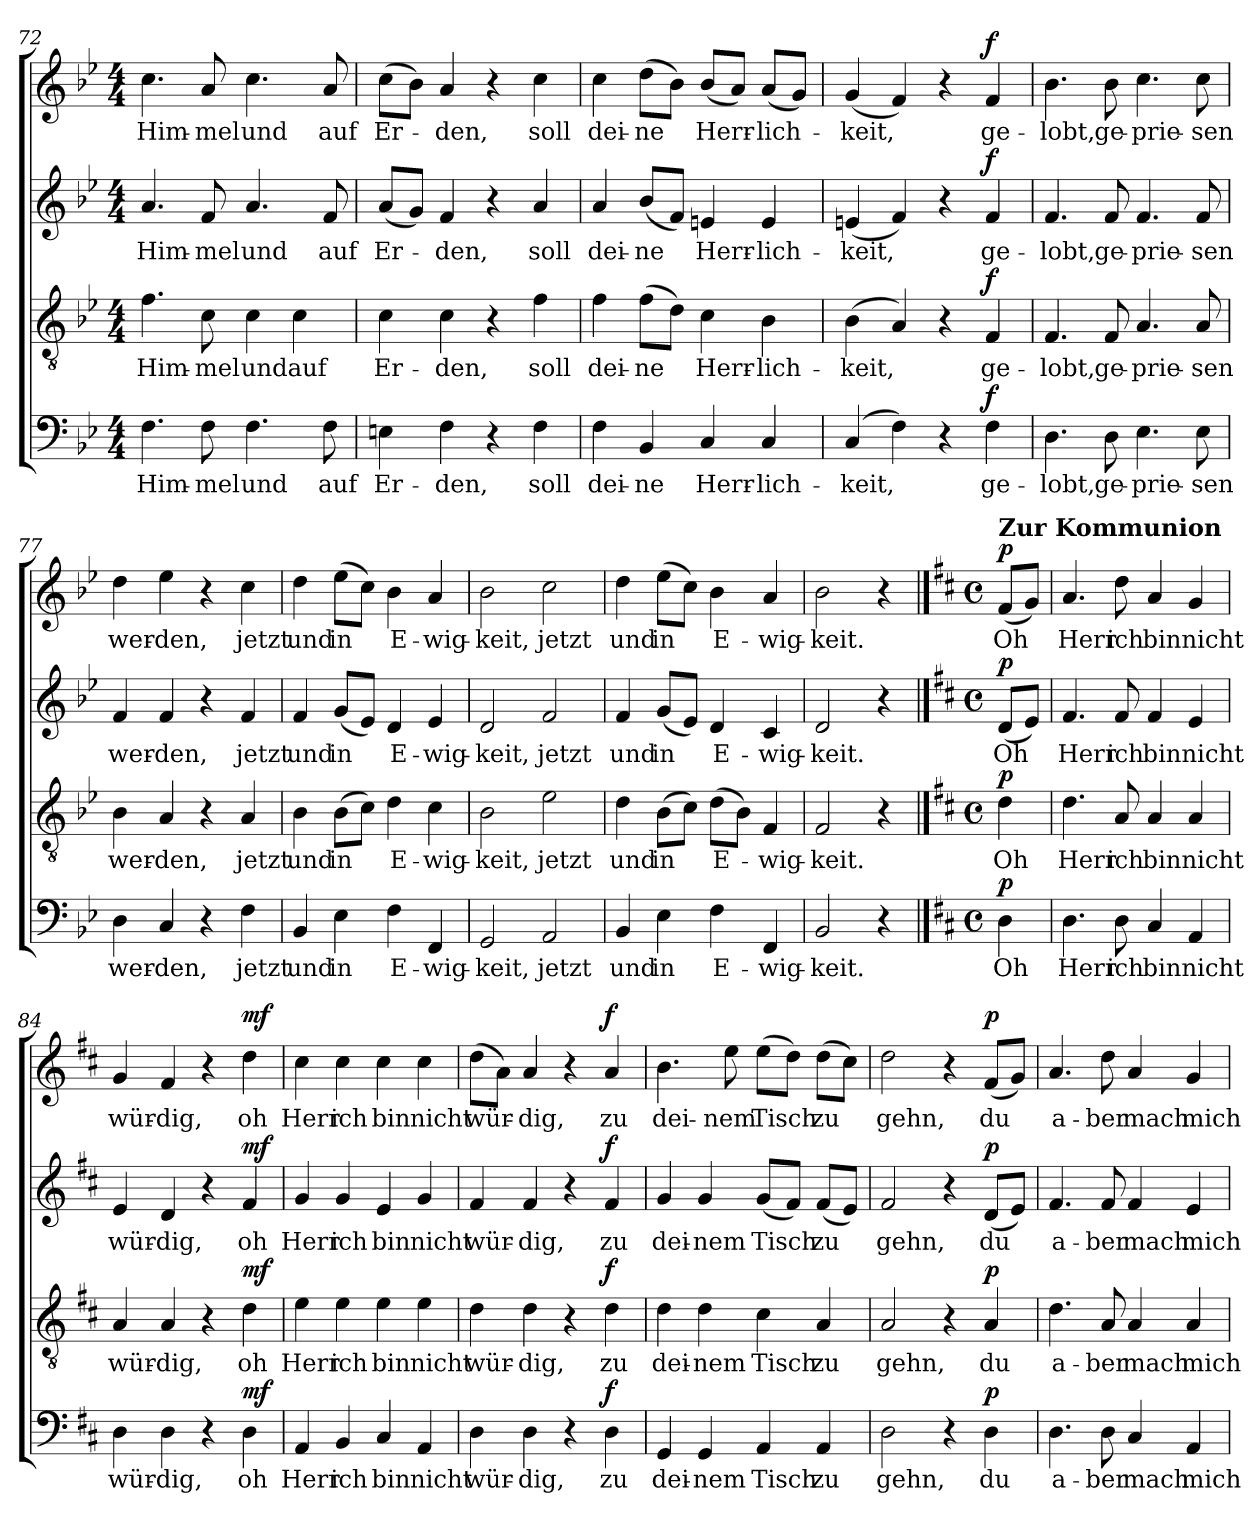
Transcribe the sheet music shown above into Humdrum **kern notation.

**kern	**text	**dynam	**kern	**text	**dynam	**kern	**text	**dynam	**kern	**text	**dynam
*part4	*part4	*part4	*part3	*part3	*part3	*part2	*part2	*part2	*part1	*part1	*part1
*staff4	*staff4	*staff4	*staff3	*staff3	*staff3	*staff2	*staff2	*staff2	*staff1	*staff1	*staff1
*clefF4	*	*	*clefGv2	*	*	*clefG2	*	*	*clefG2	*	*
*k[b-e-]	*	*	*k[b-e-]	*	*	*k[b-e-]	*	*	*k[b-e-]	*	*
*B-:	*	*	*B-:	*	*	*B-:	*	*	*B-:	*	*
*M4/4	*	*	*M4/4	*	*	*M4/4	*	*	*M4/4	*	*
=72	=72	=72	=72	=72	=72	=72	=72	=72	=72	=72	=72
!	!LO:LY:b	!	!	!LO:LY:b	!	!	!LO:LY:b	!	!	!LO:LY:b	!
4.F\	Him-	.	4.f\	Him-	.	4.a/	Him-	.	4.cc\	Him-	.
!	!LO:LY:b	!	!	!LO:LY:b	!	!	!LO:LY:b	!	!	!LO:LY:b	!
8F\	-mel	.	8c\	-mel	.	8f/	-mel	.	8a/	-mel	.
!	!LO:LY:b	!	!	!LO:LY:b	!	!	!LO:LY:b	!	!	!LO:LY:b	!
4.F\	und	.	4c\	und	.	4.a/	und	.	4.cc\	und	.
!	!	!	!	!LO:LY:b	!	!	!	!	!	!	!
.	.	.	4c\	auf	.	.	.	.	.	.	.
!	!LO:LY:b	!	!	!	!	!	!LO:LY:b	!	!	!LO:LY:b	!
8F\	auf	.	.	.	.	8f/	auf	.	8a/	auf	.
!!LO:PB:g=z
=73	=73	=73	=73	=73	=73	=73	=73	=73	=73	=73	=73
!	!LO:LY:b	!	!	!LO:LY:b	!	!	!LO:LY:b	!	!	!LO:LY:b	!
4En\	Er-	.	4c\	Er-	.	(<8a/L	Er-	.	(>8cc\L	Er-	.
.	.	.	.	.	.	8g/J)	.	.	8b-\J)	.	.
!	!LO:LY:b	!	!	!LO:LY:b	!	!	!LO:LY:b	!	!	!LO:LY:b	!
4F\	-den,	.	4c\	-den,	.	4f/	-den,	.	4a/	-den,	.
4r	.	.	4r	.	.	4r	.	.	4r	.	.
!	!LO:LY:b	!	!	!LO:LY:b	!	!	!LO:LY:b	!	!	!LO:LY:b	!
4F\	soll	.	4f\	soll	.	4a/	soll	.	4cc\	soll	.
=74	=74	=74	=74	=74	=74	=74	=74	=74	=74	=74	=74
!	!LO:LY:b	!	!	!LO:LY:b	!	!	!LO:LY:b	!	!	!LO:LY:b	!
4F\	dei-	.	4f\	dei-	.	4a/	dei-	.	4cc\	dei-	.
!	!LO:LY:b	!	!	!LO:LY:b	!	!	!LO:LY:b	!	!	!LO:LY:b	!
4BB-/	-ne	.	(>8f\L	-ne	.	(<8b-/L	-ne	.	(>8dd\L	-ne	.
.	.	.	8d\J)	.	.	8f/J)	.	.	8b-\J)	.	.
!	!LO:LY:b	!	!	!LO:LY:b	!	!	!LO:LY:b	!	!	!LO:LY:b	!
4C/	Herr-	.	4c\	Herr-	.	4en/	Herr-	.	(<8b-/L	Herr-	.
.	.	.	.	.	.	.	.	.	8a/J)	.	.
!	!LO:LY:b	!	!	!LO:LY:b	!	!	!LO:LY:b	!	!	!LO:LY:b	!
4C/	-lich-	.	4B-\	-lich-	.	4e/	-lich-	.	(<8a/L	-lich-	.
.	.	.	.	.	.	.	.	.	8g/J)	.	.
=75	=75	=75	=75	=75	=75	=75	=75	=75	=75	=75	=75
!	!LO:LY:b	!	!	!LO:LY:b	!	!	!LO:LY:b	!	!	!LO:LY:b	!
(4C/	-keit,	.	(>4B-\	-keit,	.	(<4en/	-keit,	.	(<4g/	-keit,	.
4F\)	.	.	4A/)	.	.	4f/)	.	.	4f/)	.	.
4r	.	.	4r	.	.	4r	.	.	4r	.	.
!	!LO:LY:b	!LO:DY:a	!	!LO:LY:b	!LO:DY:a	!	!LO:LY:b	!LO:DY:a	!	!LO:LY:b	!LO:DY:a
4F\	ge-	f	4F/	ge-	f	4f/	ge-	f	4f/	ge-	f
=76	=76	=76	=76	=76	=76	=76	=76	=76	=76	=76	=76
!	!LO:LY:b	!	!	!LO:LY:b	!	!	!LO:LY:b	!	!	!LO:LY:b	!
4.D\	-lobt,	.	4.F/	-lobt,	.	4.f/	-lobt,	.	4.b-\	-lobt,	.
!	!LO:LY:b	!	!	!LO:LY:b	!	!	!LO:LY:b	!	!	!LO:LY:b	!
8D\	ge-	.	8F/	ge-	.	8f/	ge-	.	8b-\	ge-	.
!	!LO:LY:b	!	!	!LO:LY:b	!	!	!LO:LY:b	!	!	!LO:LY:b	!
4.E-\	-prie-	.	4.A/	-prie-	.	4.f/	-prie-	.	4.cc\	-prie-	.
!	!LO:LY:b	!	!	!LO:LY:b	!	!	!LO:LY:b	!	!	!LO:LY:b	!
8E-\	-sen	.	8A/	-sen	.	8f/	-sen	.	8cc\	-sen	.
!!LO:LB:g=z
=77	=77	=77	=77	=77	=77	=77	=77	=77	=77	=77	=77
!	!LO:LY:b	!	!	!LO:LY:b	!	!	!LO:LY:b	!	!	!LO:LY:b	!
4D\	wer-	.	4B-\	wer-	.	4f/	wer-	.	4dd\	wer-	.
!	!LO:LY:b	!	!	!LO:LY:b	!	!	!LO:LY:b	!	!	!LO:LY:b	!
4C/	-den,	.	4A/	-den,	.	4f/	-den,	.	4ee-\	-den,	.
4r	.	.	4r	.	.	4r	.	.	4r	.	.
!	!LO:LY:b	!	!	!LO:LY:b	!	!	!LO:LY:b	!	!	!LO:LY:b	!
4F\	jetzt	.	4A/	jetzt	.	4f/	jetzt	.	4cc\	jetzt	.
=78	=78	=78	=78	=78	=78	=78	=78	=78	=78	=78	=78
!	!LO:LY:b	!	!	!LO:LY:b	!	!	!LO:LY:b	!	!	!LO:LY:b	!
4BB-/	und	.	4B-\	und	.	4f/	und	.	4dd\	und	.
!	!LO:LY:b	!	!	!LO:LY:b	!	!	!LO:LY:b	!	!	!LO:LY:b	!
4E-\	in	.	(>8B-\L	in	.	(<8g/L	in	.	(>8ee-\L	in	.
.	.	.	8c\J)	.	.	8e-/J)	.	.	8cc\J)	.	.
!	!LO:LY:b	!	!	!LO:LY:b	!	!	!LO:LY:b	!	!	!LO:LY:b	!
4F\	E-	.	4d\	E-	.	4d/	E-	.	4b-\	E-	.
!	!LO:LY:b	!	!	!LO:LY:b	!	!	!LO:LY:b	!	!	!LO:LY:b	!
4FF/	-wig-	.	4c\	-wig-	.	4e-/	-wig-	.	4a/	-wig-	.
=79	=79	=79	=79	=79	=79	=79	=79	=79	=79	=79	=79
!	!LO:LY:b	!	!	!LO:LY:b	!	!	!LO:LY:b	!	!	!LO:LY:b	!
2GG/	-keit,	.	2B-\	-keit,	.	2d/	-keit,	.	2b-\	-keit,	.
!	!LO:LY:b	!	!	!LO:LY:b	!	!	!LO:LY:b	!	!	!LO:LY:b	!
2AA/	jetzt	.	2e-\	jetzt	.	2f/	jetzt	.	2cc\	jetzt	.
=80	=80	=80	=80	=80	=80	=80	=80	=80	=80	=80	=80
!	!LO:LY:b	!	!	!LO:LY:b	!	!	!LO:LY:b	!	!	!LO:LY:b	!
4BB-/	und	.	4d\	und	.	4f/	und	.	4dd\	und	.
!	!LO:LY:b	!	!	!LO:LY:b	!	!	!LO:LY:b	!	!	!LO:LY:b	!
4E-\	in	.	(>8B-\L	in	.	(<8g/L	in	.	(>8ee-\L	in	.
.	.	.	8c\J)	.	.	8e-/J)	.	.	8cc\J)	.	.
!	!LO:LY:b	!	!	!LO:LY:b	!	!	!LO:LY:b	!	!	!LO:LY:b	!
4F\	E-	.	(>8d\L	E-	.	4d/	E-	.	4b-\	E-	.
.	.	.	8B-\J)	.	.	.	.	.	.	.	.
!	!LO:LY:b	!	!	!LO:LY:b	!	!	!LO:LY:b	!	!	!LO:LY:b	!
4FF/	-wig-	.	4F/	-wig-	.	4c/	-wig-	.	4a/	-wig-	.
=81	=81	=81	=81	=81	=81	=81	=81	=81	=81	=81	=81
!	!LO:LY:b	!	!	!LO:LY:b	!	!	!LO:LY:b	!	!	!LO:LY:b	!
2BB-/	-keit.	.	2F/	-keit.	.	2d/	-keit.	.	2b-\	-keit.	.
4r	.	.	4r	.	.	4r	.	.	4r	.	.
!!LO:PB:g=z
==82	==82	==82	==82	==82	==82	==82	==82	==82	==82	==82	==82
*k[f#c#]	*	*	*k[f#c#]	*	*	*k[f#c#]	*	*	*k[f#c#]	*	*
*D:	*	*	*D:	*	*	*D:	*	*	*D:	*	*
*M4/4	*	*	*M4/4	*	*	*M4/4	*	*	*M4/4	*	*
*met(c)	*	*	*met(c)	*	*	*met(c)	*	*	*met(c)	*	*
!	!	!	!	!	!	!	!	!	!LO:TX:a:B:t=Zur Kommunion	!	!
!	!LO:LY:b	!LO:DY:a	!	!LO:LY:b	!LO:DY:a	!	!LO:LY:b	!LO:DY:a	!	!LO:LY:b	!LO:DY:a
4D\	Oh	p	4d\	Oh	p	(<8d/L	Oh	p	(<8f#/L	Oh	p
.	.	.	.	.	.	8e/J)	.	.	8g/J)	.	.
=83	=83	=83	=83	=83	=83	=83	=83	=83	=83	=83	=83
!	!LO:LY:b	!	!	!LO:LY:b	!	!	!LO:LY:b	!	!	!LO:LY:b	!
4.D\	Herr	.	4.d\	Herr	.	4.f#/	Herr	.	4.a/	Herr	.
!	!LO:LY:b	!	!	!LO:LY:b	!	!	!LO:LY:b	!	!	!LO:LY:b	!
8D\	ich	.	8A/	ich	.	8f#/	ich	.	8dd\	ich	.
!	!LO:LY:b	!	!	!LO:LY:b	!	!	!LO:LY:b	!	!	!LO:LY:b	!
4C#/	bin	.	4A/	bin	.	4f#/	bin	.	4a/	bin	.
!	!LO:LY:b	!	!	!LO:LY:b	!	!	!LO:LY:b	!	!	!LO:LY:b	!
4AA/	nicht	.	4A/	nicht	.	4e/	nicht	.	4g/	nicht	.
=84	=84	=84	=84	=84	=84	=84	=84	=84	=84	=84	=84
!	!LO:LY:b	!	!	!LO:LY:b	!	!	!LO:LY:b	!	!	!LO:LY:b	!
4D\	wür-	.	4A/	wür-	.	4e/	wür-	.	4g/	wür-	.
!	!LO:LY:b	!	!	!LO:LY:b	!	!	!LO:LY:b	!	!	!LO:LY:b	!
4D\	-dig,	.	4A/	-dig,	.	4d/	-dig,	.	4f#/	-dig,	.
4r	.	.	4r	.	.	4r	.	.	4r	.	.
!	!LO:LY:b	!LO:DY:a	!	!LO:LY:b	!LO:DY:a	!	!LO:LY:b	!LO:DY:a	!	!LO:LY:b	!LO:DY:a
4D\	oh	mf	4d\	oh	mf	4f#/	oh	mf	4dd\	oh	mf
=85	=85	=85	=85	=85	=85	=85	=85	=85	=85	=85	=85
!	!LO:LY:b	!	!	!LO:LY:b	!	!	!LO:LY:b	!	!	!LO:LY:b	!
4AA/	Herr	.	4e\	Herr	.	4g/	Herr	.	4cc#\	Herr	.
!	!LO:LY:b	!	!	!LO:LY:b	!	!	!LO:LY:b	!	!	!LO:LY:b	!
4BB/	ich	.	4e\	ich	.	4g/	ich	.	4cc#\	ich	.
!	!LO:LY:b	!	!	!LO:LY:b	!	!	!LO:LY:b	!	!	!LO:LY:b	!
4C#/	bin	.	4e\	bin	.	4e/	bin	.	4cc#\	bin	.
!	!LO:LY:b	!	!	!LO:LY:b	!	!	!LO:LY:b	!	!	!LO:LY:b	!
4AA/	nicht	.	4e\	nicht	.	4g/	nicht	.	4cc#\	nicht	.
=86	=86	=86	=86	=86	=86	=86	=86	=86	=86	=86	=86
!	!LO:LY:b	!	!	!LO:LY:b	!	!	!LO:LY:b	!	!	!LO:LY:b	!
4D\	wür-	.	4d\	wür-	.	4f#/	wür-	.	(>8dd\L	wür-	.
.	.	.	.	.	.	.	.	.	8a\J)	.	.
!	!LO:LY:b	!	!	!LO:LY:b	!	!	!LO:LY:b	!	!	!LO:LY:b	!
4D\	-dig,	.	4d\	-dig,	.	4f#/	-dig,	.	4a/	-dig,	.
4r	.	.	4r	.	.	4r	.	.	4r	.	.
!	!LO:LY:b	!LO:DY:a	!	!LO:LY:b	!LO:DY:a	!	!LO:LY:b	!LO:DY:a	!	!LO:LY:b	!LO:DY:a
4D\	zu	f	4d\	zu	f	4f#/	zu	f	4a/	zu	f
=87	=87	=87	=87	=87	=87	=87	=87	=87	=87	=87	=87
!	!LO:LY:b	!	!	!LO:LY:b	!	!	!LO:LY:b	!	!	!LO:LY:b	!
4GG/	dei-	.	4d\	dei-	.	4g/	dei-	.	4.b\	dei-	.
!	!LO:LY:b	!	!	!LO:LY:b	!	!	!LO:LY:b	!	!	!	!
4GG/	-nem	.	4d\	-nem	.	4g/	-nem	.	.	.	.
!	!	!	!	!	!	!	!	!	!	!LO:LY:b	!
.	.	.	.	.	.	.	.	.	8ee\	-nem	.
!	!LO:LY:b	!	!	!LO:LY:b	!	!	!LO:LY:b	!	!	!LO:LY:b	!
4AA/	Tisch	.	4c#\	Tisch	.	(<8g/L	Tisch	.	(>8ee\L	Tisch	.
.	.	.	.	.	.	8f#/J)	.	.	8dd\J)	.	.
!	!LO:LY:b	!	!	!LO:LY:b	!	!	!LO:LY:b	!	!	!LO:LY:b	!
4AA/	zu	.	4A/	zu	.	(<8f#/L	zu	.	(>8dd\L	zu	.
.	.	.	.	.	.	8e/J)	.	.	8cc#\J)	.	.
!!LO:LB:g=z
=88	=88	=88	=88	=88	=88	=88	=88	=88	=88	=88	=88
!	!LO:LY:b	!	!	!LO:LY:b	!	!	!LO:LY:b	!	!	!LO:LY:b	!
2D\	gehn,	.	2A/	gehn,	.	2f#/	gehn,	.	2dd\	gehn,	.
4r	.	.	4r	.	.	4r	.	.	4r	.	.
!	!LO:LY:b	!LO:DY:a	!	!LO:LY:b	!LO:DY:a	!	!LO:LY:b	!LO:DY:a	!	!LO:LY:b	!LO:DY:a
4D\	du	p	4A/	du	p	(<8d/L	du	p	(<8f#/L	du	p
.	.	.	.	.	.	8e/J)	.	.	8g/J)	.	.
=89	=89	=89	=89	=89	=89	=89	=89	=89	=89	=89	=89
!	!LO:LY:b	!	!	!LO:LY:b	!	!	!LO:LY:b	!	!	!LO:LY:b	!
4.D\	a-	.	4.d\	a-	.	4.f#/	a-	.	4.a/	a-	.
!	!LO:LY:b	!	!	!LO:LY:b	!	!	!LO:LY:b	!	!	!LO:LY:b	!
8D\	-ber	.	8A/	-ber	.	8f#/	-ber	.	8dd\	-ber	.
!	!LO:LY:b	!	!	!LO:LY:b	!	!	!LO:LY:b	!	!	!LO:LY:b	!
4C#/	mach	.	4A/	mach	.	4f#/	mach	.	4a/	mach	.
!	!LO:LY:b	!	!	!LO:LY:b	!	!	!LO:LY:b	!	!	!LO:LY:b	!
4AA/	mich	.	4A/	mich	.	4e/	mich	.	4g/	mich	.
=	=	=	=	=	=	=	=	=	=	=	=
*-	*-	*-	*-	*-	*-	*-	*-	*-	*-	*-	*-
